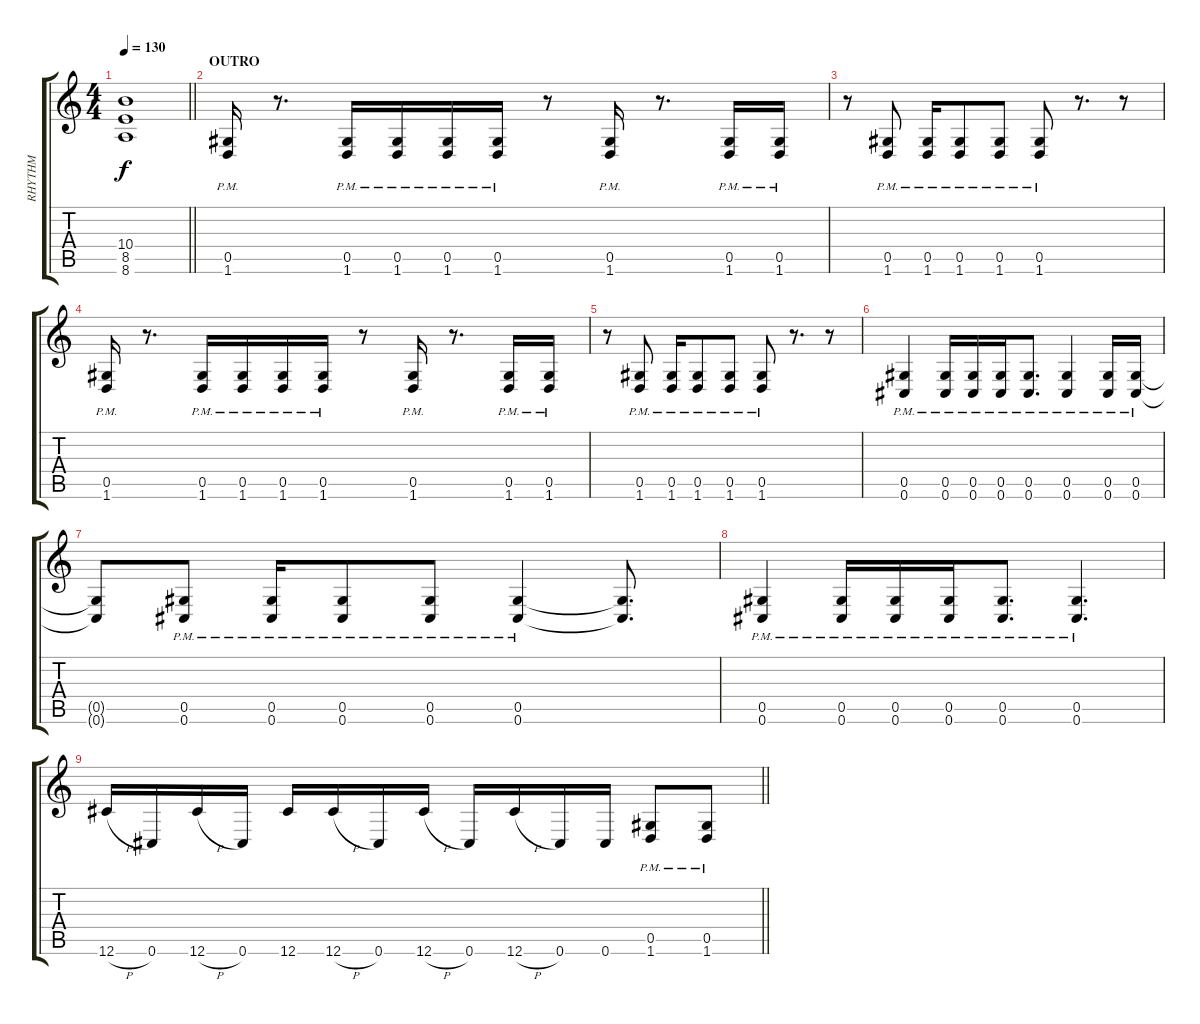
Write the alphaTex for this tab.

\track ("RHYTHM" "RHYTHM") {instrument overdrivenguitar}
\staff {score tabs}
\tuning (Eb4 Bb3 Gb3 Db3 Ab2 Db2) {hide}
\ts (4 4)
\tempo 130
\clef g2
\barLineRight lightlight
\ks c
(10.4 8.5 8.6).1{dy f} |
\section ("" "OUTRO")
(0.5{pm} 1.6{pm}).16 r.8{d} (0.5{pm} 1.6{pm}).16 (0.5{pm} 1.6{pm}).16 (0.5{pm} 1.6{pm}).16 (0.5{pm} 1.6{pm}).16 r.8 (0.5{pm} 1.6{pm}).16 r.8{d} (0.5{pm} 1.6{pm}).16 (0.5{pm} 1.6{pm}).16 |
r.8 (0.5{pm} 1.6{pm}).8 (0.5{pm} 1.6{pm}).16 (0.5{pm} 1.6{pm}).8 (0.5{pm} 1.6{pm}).8 (0.5{pm} 1.6{pm}).8 r.8{d} r.8 |
(0.5{pm} 1.6{pm}).16 r.8{d} (0.5{pm} 1.6{pm}).16 (0.5{pm} 1.6{pm}).16 (0.5{pm} 1.6{pm}).16 (0.5{pm} 1.6{pm}).16 r.8 (0.5{pm} 1.6{pm}).16 r.8{d} (0.5{pm} 1.6{pm}).16 (0.5{pm} 1.6{pm}).16 |
r.8 (0.5{pm} 1.6{pm}).8 (0.5{pm} 1.6{pm}).16 (0.5{pm} 1.6{pm}).8 (0.5{pm} 1.6{pm}).8 (0.5{pm} 1.6{pm}).8 r.8{d} r.8 |
(0.5{pm} 0.6{pm}).4 (0.5{pm} 0.6{pm}).16 (0.5{pm} 0.6{pm}).16 (0.5{pm} 0.6{pm}).16 (0.5{pm} 0.6{pm}).8{d} (0.5{pm} 0.6{pm}).4 (0.5{pm} 0.6{pm}).16 (0.5{pm} 0.6{pm}).16 |
(0.5{t} 0.6{t}).8 (0.5{pm} 0.6{pm}).8 (0.5{pm} 0.6{pm}).16 (0.5{pm} 0.6{pm}).8 (0.5{pm} 0.6{pm}).8 (0.5{pm} 0.6{pm}).4 (0.5{t} 0.6{t}).8{d} |
(0.5{pm} 0.6{pm}).4 (0.5{pm} 0.6{pm}).16 (0.5{pm} 0.6{pm}).16 (0.5{pm} 0.6{pm}).16 (0.5{pm} 0.6{pm}).8{d} (0.5{pm} 0.6{pm}).4{d} |
\barLineRight lightlight
12.6{h}.16 0.6.16 12.6{h}.16 0.6.16 12.6.16 12.6{h}.16 0.6.16 12.6{h}.16 0.6.16 12.6{h}.16 0.6.16 0.6.16 (0.5{pm} 1.6{pm}).8 (0.5{pm} 1.6{pm}).8
